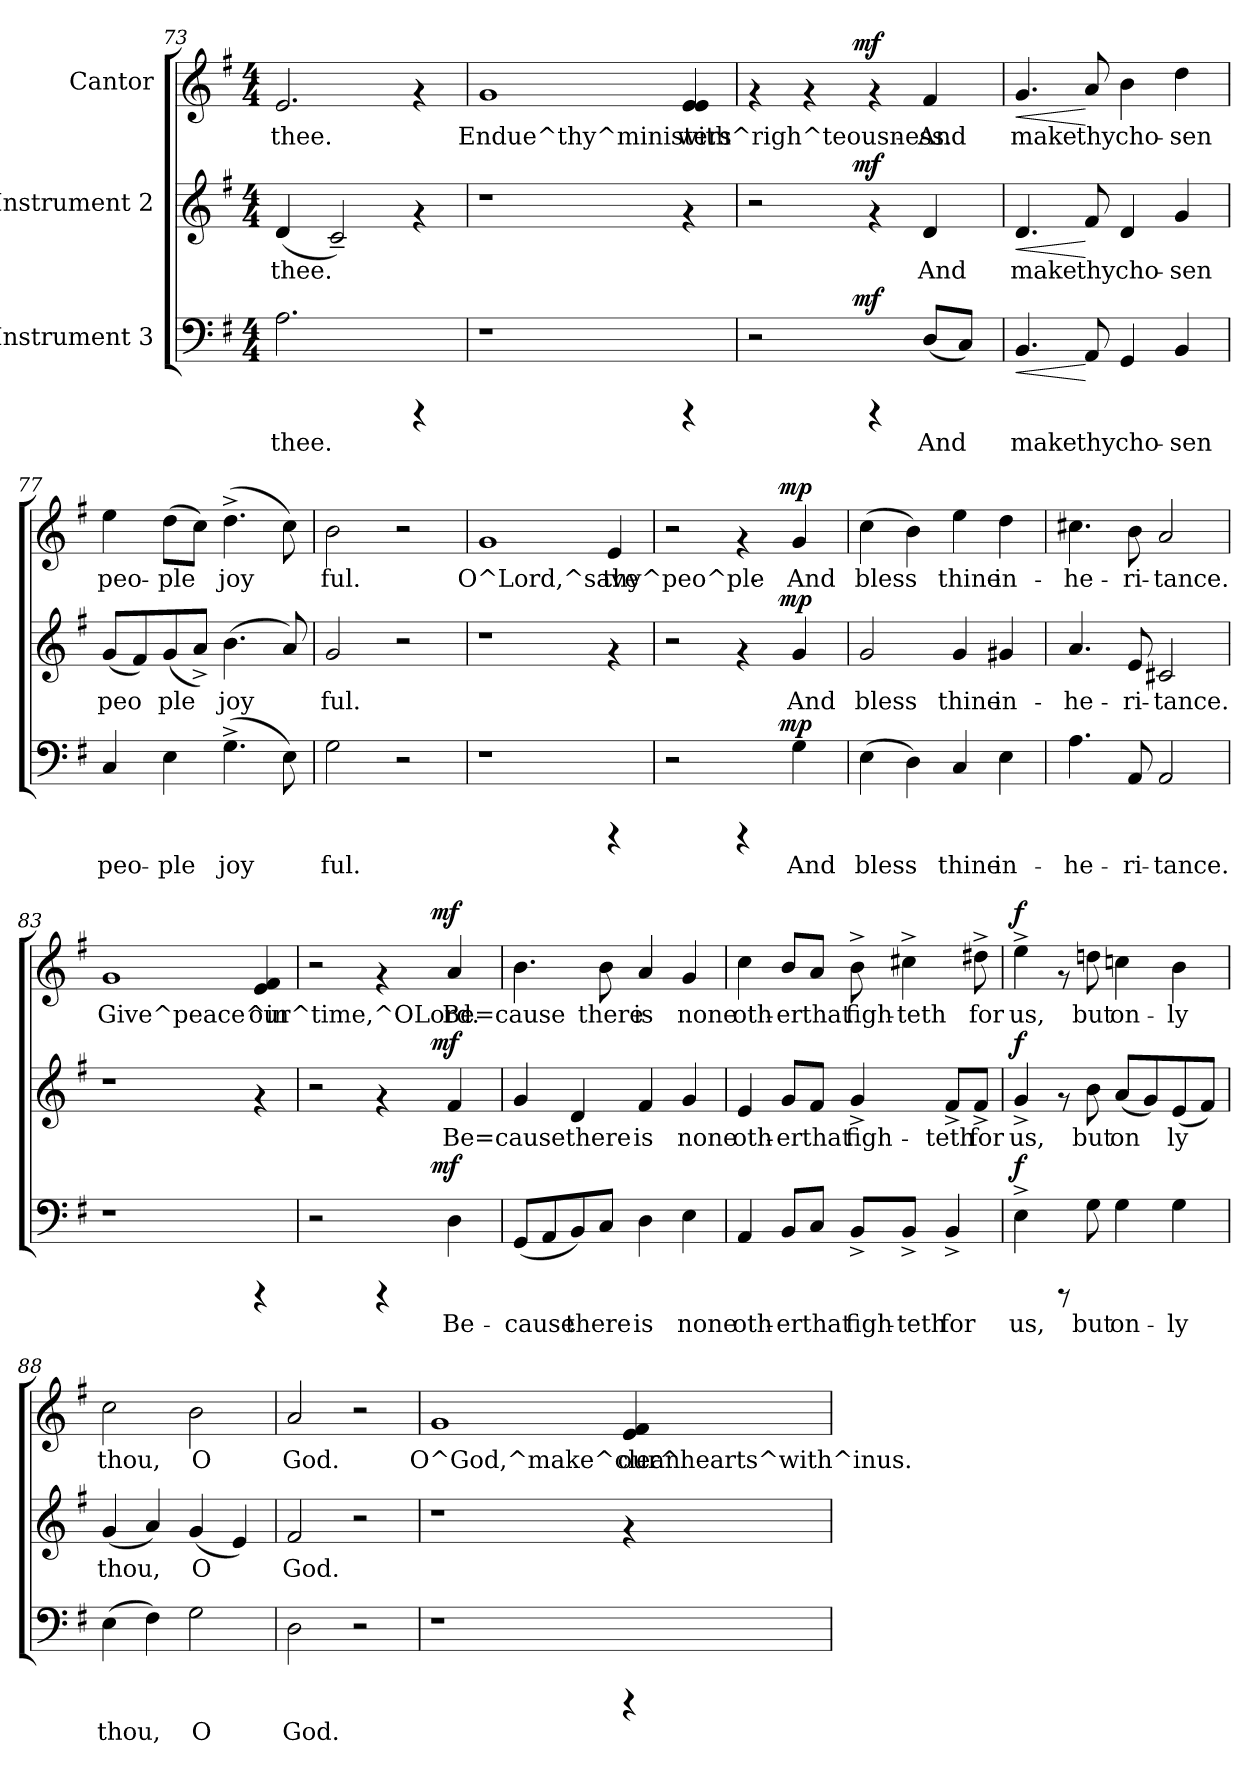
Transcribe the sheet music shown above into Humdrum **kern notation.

**kern	**text	**dynam	**kern	**text	**dynam	**kern	**text	**dynam
*part3	*part3	*part3	*part2	*part2	*part2	*part1	*part1	*part1
*staff3	*staff3	*staff3	*staff2	*staff2	*staff2	*staff1	*staff1	*staff1
*I"Instrument 3	*	*	*I"Instrument 2	*	*	*I"Cantor	*	*
*clefF4	*	*	*clefG2	*	*	*clefG2	*	*
*k[f#]	*	*	*k[f#]	*	*	*k[f#]	*	*
*G:	*	*	*G:	*	*	*G:	*	*
*M4/4	*	*	*M4/4	*	*	*M4/4	*	*
=73	=73	=73	=73	=73	=73	=73	=73	=73
!	!LO:LY:b	!	!	!LO:LY:b	!	!	!LO:LY:b:cj	!
2.A\	thee.	.	(<4d/	thee.	.	2.e/	thee.	.
!	!	!	!	!LO:LY:b	!	!	!	!
.	.	.	2c~</)	.	.	.	.	.
4rCCC	.	.	4rf	.	.	4rf	.	.
!!LO:LB:g=z
=74	=74	=74	=74	=74	=74	=74	=74	=74
!	!	!	!	!	!	!	!LO:LY:b:cj	!
1r	.	.	1r	.	.	1g	Endue^thy^ministers	.
!	!	!	!	!	!	!	!LO:LY:b:cj	!
4rCCC	.	.	4rf	.	.	4e/ 4e/	with^righ^teousness.-	.
!!LO:PB:g=z
=75	=75	=75	=75	=75	=75	=75	=75	=75
*^	*	*	*^	*	*	*^	*	*
2r	4...ryy	.	.	2r	4...ryy	.	.	4rf	4...ryy	.	.
.	.	.	.	.	.	.	.	4rf	.	.	.
!	!	!	!LO:DY:a	!	!	!	!LO:DY:a	!	!	!	!LO:DY:a
.	2ryy	.	mf	.	2ryy	.	mf	.	2ryy	.	mf
4rCCC	.	.	.	4rf	.	.	.	4rf	.	.	.
!	!	!LO:LY:b	!	!	!	!LO:LY:b	!	!	!	!LO:LY:b:cj	!
(<8D/L	.	And	.	4d/	.	And	.	4f#/	.	-And	.
!	!	!LO:LY:b	!	!	!	!	!	!	!	!	!
8C/J)	.	.	.	.	.	.	.	.	.	.	.
.	32ryy	.	.	.	32ryy	.	.	.	32ryy	.	.
=76	=76	=76	=76	=76	=76	=76	=76	=76	=76	=76	=76
!	!	!LO:LY:b	!LO:HP:b	!	!	!LO:LY:b	!LO:HP:b	!	!	!LO:LY:b:cj	!LO:HP:b
*v	*v	*	*	*	*	*	*	*v	*v	*	*
*	*	*	*v	*v	*	*	*	*	*
4.BB/	make	<	4.d/	make	<	4.g/	make	<
!	!LO:LY:b	!	!	!LO:LY:b	!	!	!LO:LY:b:cj	!
8AA/	thy	[	8f#/	thy	[	8a/	thy	[
!	!LO:LY:b	!	!	!LO:LY:b	!	!	!LO:LY:b:cj	!
4GG/	cho-	.	4d/	cho-	.	4b\	cho-	.
!	!LO:LY:b	!	!	!LO:LY:b	!	!	!LO:LY:b:cj	!
4BB/	-sen	.	4g/	-sen	.	4dd\	-sen	.
=77	=77	=77	=77	=77	=77	=77	=77	=77
!	!LO:LY:b	!	!	!LO:LY:b	!	!	!LO:LY:b:cj	!
4C/	peo-	.	(<8g/L	peo-	.	4ee\	peo-	.
!	!	!	!	!LO:LY:b	!	!	!	!
.	.	.	8f#/)	--	.	.	.	.
!	!LO:LY:b	!	!	!LO:LY:b	!	!	!LO:LY:b:cj	!
4E\	-ple	.	(<8g/	-ple	.	(>8dd\L	-ple	.
!	!	!	!	!LO:LY:b	!	!	!LO:LY:b:cj	!
.	.	.	8a^>/J)	.	.	8cc\J)	.	.
!	!LO:LY:b	!	!	!LO:LY:b	!	!	!LO:LY:b:cj	!
(>4.G^>\	joy-	.	(>4.b\	joy-	.	(>4.dd^>\	joy-	.
!	!LO:LY:b	!	!	!LO:LY:b	!	!	!LO:LY:b:cj	!
8E\)	--	.	8a/)	--	.	8cc\)	--	.
=78	=78	=78	=78	=78	=78	=78	=78	=78
!	!LO:LY:b	!	!	!LO:LY:b	!	!	!LO:LY:b:cj	!
2G\	-ful.	.	2g/	-ful.	.	2b\	-ful.	.
2r	.	.	2r	.	.	2r	.	.
!!LO:PB:g=z
=79	=79	=79	=79	=79	=79	=79	=79	=79
!	!	!	!	!	!	!	!LO:LY:b:cj	!
1r	.	.	1r	.	.	1g	O^Lord,^save	.
!	!	!	!	!	!	!	!LO:LY:b:cj	!
4rCCC	.	.	4rf	.	.	4e/	thy^peo^ple-	.
!!LO:LB:g=z
=80	=80	=80	=80	=80	=80	=80	=80	=80
*^	*	*	*^	*	*	*^	*	*
2r	2ryy	.	.	2r	2ryy	.	.	2r	2ryy	.	.
4rCCC	8..ryy	.	.	4rf	8..ryy	.	.	4rf	8..ryy	.	.
!	!	!	!LO:DY:a	!	!	!	!LO:DY:a	!	!	!	!LO:DY:a
.	4ryy	.	mp	.	4ryy	.	mp	.	4ryy	.	mp
!	!	!LO:LY:b	!	!	!	!LO:LY:b	!	!	!	!LO:LY:b:cj	!
4G\	.	And	.	4g/	.	And	.	4g/	.	-And	.
.	32ryy	.	.	.	32ryy	.	.	.	32ryy	.	.
=81	=81	=81	=81	=81	=81	=81	=81	=81	=81	=81	=81
!	!	!LO:LY:b	!	!	!	!LO:LY:b	!	!	!	!LO:LY:b:cj	!
*v	*v	*	*	*	*	*	*	*v	*v	*	*
*	*	*	*v	*v	*	*	*	*	*
(>4E\	bless	.	2g/	bless	.	(>4cc\	bless	.
!	!LO:LY:b	!	!	!	!	!	!LO:LY:b:cj	!
4D\)	.	.	.	.	.	4b\)	.	.
!	!LO:LY:b	!	!	!LO:LY:b	!	!	!LO:LY:b:cj	!
4C/	thine	.	4g/	thine	.	4ee\	thine	.
!	!LO:LY:b	!	!	!LO:LY:b	!	!	!LO:LY:b:cj	!
4E\	in-	.	4g#X/	in-	.	4dd\	in-	.
=82	=82	=82	=82	=82	=82	=82	=82	=82
!	!LO:LY:b	!	!	!LO:LY:b	!	!	!LO:LY:b:cj	!
4.A\	-he-	.	4.a/	-he-	.	4.cc#X\	-he-	.
!	!LO:LY:b	!	!	!LO:LY:b	!	!	!LO:LY:b:cj	!
8AA/	-ri-	.	8e/	-ri-	.	8b\	-ri-	.
!	!LO:LY:b	!	!	!LO:LY:b	!	!	!LO:LY:b:cj	!
2AA/	-tance.	.	2c#X/	-tance.	.	2a/	-tance.	.
!!LO:LB:g=z
=83	=83	=83	=83	=83	=83	=83	=83	=83
!	!	!	!	!	!	!	!LO:LY:b:cj	!
1r	.	.	1r	.	.	1g	Give^peace^in	.
!	!	!	!	!	!	!	!LO:LY:b:cj	!
4rCCC	.	.	4rf	.	.	4e/ 4f#/	our^time,^OLord.	.
!!LO:LB:g=z
=84	=84	=84	=84	=84	=84	=84	=84	=84
*^	*	*	*^	*	*	*^	*	*
2r	2ryy	.	.	2r	2ryy	.	.	2r	2ryy	.	.
4rCCC	8ryy	.	.	4rf	8ryy	.	.	4rf	8ryy	.	.
.	16ryy	.	.	.	16ryy	.	.	.	16ryy	.	.
.	64ryy	.	.	.	64ryy	.	.	.	64ryy	.	.
!	!	!	!LO:DY:a	!	!	!	!LO:DY:a	!	!	!	!LO:DY:a
.	4ryy	.	mf	.	4ryy	.	mf	.	4ryy	.	mf
!	!	!LO:LY:b	!	!	!	!LO:LY:b	!	!	!	!LO:LY:b:cj	!
4D\	.	Be-	.	4f#/	.	Be=cause	.	4a/	.	Be=cause	.
.	32.ryy	.	.	.	32.ryy	.	.	.	32.ryy	.	.
=85	=85	=85	=85	=85	=85	=85	=85	=85	=85	=85	=85
!	!	!	!	!	!	!	!	!LO:TX:a:i:t=cresc.	!	!	!
!	!	!	!	!LO:TX:a:i:t=cresc.	!	!	!	!	!	!	!
!LO:TX:a:i:t=cresc.	!	!	!	!	!	!	!	!	!	!	!
!	!	!LO:LY:b	!	!	!	!LO:LY:b	!	!	!	!LO:LY:b:cj	!
*v	*v	*	*	*	*	*	*	*v	*v	*	*
*	*	*	*v	*v	*	*	*	*	*
(<8GG/L	-cause	.	4g/	.	.	4.b\	.	.
!	!LO:LY:b	!	!	!	!	!	!	!
8AA/	.	.	.	.	.	.	.	.
!	!LO:LY:b	!	!	!LO:LY:b	!	!	!	!
8BB/)	there	.	4d/	there	.	.	.	.
!	!LO:LY:b	!	!	!	!	!	!LO:LY:b:cj	!
8C/J	.	.	.	.	.	8b\	there	.
!	!LO:LY:b	!	!	!LO:LY:b	!	!	!LO:LY:b:cj	!
4D\	is	.	4f#/	is	.	4a/	is	.
!	!LO:LY:b	!	!	!LO:LY:b	!	!	!LO:LY:b:cj	!
4E\	none	.	4g/	none	.	4g/	none	.
=86	=86	=86	=86	=86	=86	=86	=86	=86
!	!LO:LY:b	!	!	!LO:LY:b	!	!	!LO:LY:b:cj	!
4AA/	oth-	.	4e/	oth-	.	4cc\	oth-	.
!	!LO:LY:b	!	!	!LO:LY:b	!	!	!LO:LY:b:cj	!
8BB/L	-er	.	8g/L	-er	.	8b/L	-er	.
!	!LO:LY:b	!	!	!LO:LY:b	!	!	!LO:LY:b:cj	!
8C/J	that	.	8f#/J	that	.	8a/J	that	.
!	!LO:LY:b	!	!	!LO:LY:b	!	!	!LO:LY:b:cj	!
8BB^</L	figh-	.	4g^</	figh-	.	8b^>\	figh-	.
!	!LO:LY:b	!	!	!	!	!	!LO:LY:b:cj	!
8BB^</J	-teth	.	.	.	.	4cc#X^>\	-teth	.
!	!LO:LY:b	!	!	!LO:LY:b	!	!	!	!
4BB^</	for	.	8f#^</L	-teth	.	.	.	.
!	!	!	!	!LO:LY:b	!	!	!LO:LY:b:cj	!
.	.	.	8f#^</J	for	.	8dd#X^>\	for	.
=87	=87	=87	=87	=87	=87	=87	=87	=87
!	!LO:LY:b	!LO:DY:a	!	!LO:LY:b	!LO:DY:a	!	!LO:LY:b:cj	!LO:DY:a
4E^>\	us,	f	4g^</	us,	f	4ee^>\	us,	f
8rCCC	.	.	8rf	.	.	8rf	.	.
!	!LO:LY:b	!	!	!LO:LY:b	!	!	!LO:LY:b:cj	!
8G\	but	.	8b\	but	.	8ddn\	but	.
!	!LO:LY:b	!	!	!LO:LY:b	!	!	!LO:LY:b:cj	!
4G\	on-	.	(<8a/L	on-	.	4ccn\	on-	.
!	!	!	!	!LO:LY:b	!	!	!	!
.	.	.	8g/)	--	.	.	.	.
!	!LO:LY:b	!	!	!LO:LY:b	!	!	!LO:LY:b:cj	!
4G\	-ly	.	(<8e/	-ly	.	4b\	-ly	.
!	!	!	!	!LO:LY:b	!	!	!	!
.	.	.	8f#/J)	.	.	.	.	.
=88	=88	=88	=88	=88	=88	=88	=88	=88
!	!LO:LY:b	!	!	!LO:LY:b	!	!	!LO:LY:b:cj	!
(>4E\	thou,	.	(<4g/	thou,	.	2cc\	thou,	.
!	!LO:LY:b	!	!	!LO:LY:b	!	!	!	!
4F#\)	.	.	4a/)	.	.	.	.	.
!	!LO:LY:b	!	!	!LO:LY:b	!	!	!LO:LY:b:cj	!
2G\	O	.	(<4g/	O	.	2b\	O	.
!	!	!	!	!LO:LY:b	!	!	!	!
.	.	.	4e/)	.	.	.	.	.
=89	=89	=89	=89	=89	=89	=89	=89	=89
!	!LO:LY:b	!	!	!LO:LY:b	!	!	!LO:LY:b:cj	!
2D\	God.	.	2f#/	God.	.	2a/	God.	.
2r	.	.	2r	.	.	2r	.	.
!!LO:LB:g=z
=90	=90	=90	=90	=90	=90	=90	=90	=90
!	!	!	!	!	!	!	!LO:LY:b:cj	!
1r	.	.	1r	.	.	1g	O^God,^make^clean	.
!	!	!	!	!	!	!	!LO:LY:b:cj	!
4rCCC	.	.	4rf	.	.	4e/ 4f#/	our^hearts^with^inus.-	.
=	=	=	=	=	=	=	=	=
*-	*-	*-	*-	*-	*-	*-	*-	*-
